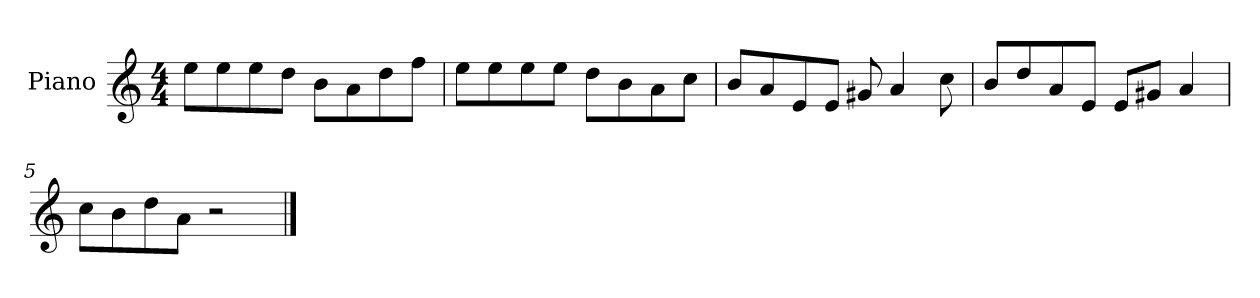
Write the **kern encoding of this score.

**kern
*part1
*staff1
*I"Piano
*I'P-no
*clefG2
*k[]
*M4/4
*MM90
=1
8ee\L
8ee\
8ee\
8dd\J
8b\L
8a\
8dd\
8ff\J
=2
8ee\L
8ee\
8ee\
8ee\J
8dd\L
8b\
8a\
8cc\J
=3
8b/L
8a/
8e/
8e/J
8g#X/
4a/
8cc\
=4
8b/L
8dd/
8a/
8e/J
8e/L
8g#X/J
4a/
=5
8cc\L
8b\
8dd\
8a\J
2r
==
*-
